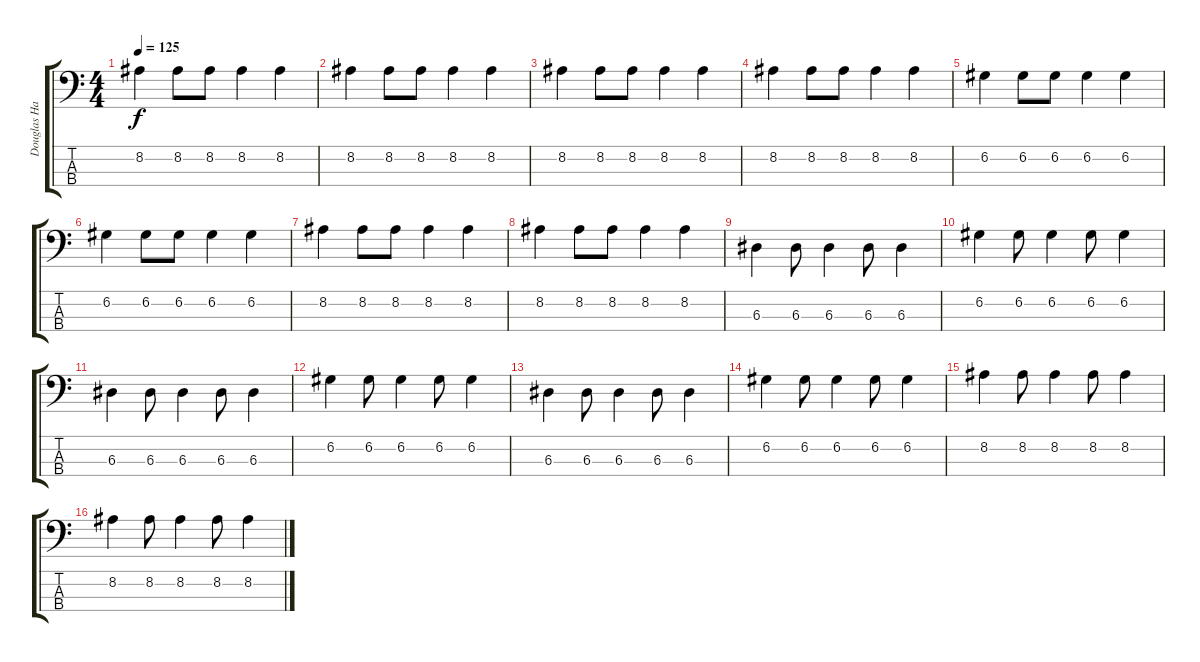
\track ("Douglas Hart" "Douglas Ha") {instrument electricbassfinger}
\staff {score tabs}
\tuning (G2 D2 A1 E1) {hide}
\ts (4 4)
\tempo 125
\clef f4
\ks c
8.2.4{dy f} 8.2.8 8.2.8 8.2.4 8.2.4 |
8.2.4 8.2.8 8.2.8 8.2.4 8.2.4 |
8.2.4 8.2.8 8.2.8 8.2.4 8.2.4 |
8.2.4 8.2.8 8.2.8 8.2.4 8.2.4 |
6.2.4 6.2.8 6.2.8 6.2.4 6.2.4 |
6.2.4 6.2.8 6.2.8 6.2.4 6.2.4 |
8.2.4 8.2.8 8.2.8 8.2.4 8.2.4 |
8.2.4 8.2.8 8.2.8 8.2.4 8.2.4 |
6.3.4 6.3.8 6.3.4 6.3.8 6.3.4 |
6.2.4 6.2.8 6.2.4 6.2.8 6.2.4 |
6.3.4 6.3.8 6.3.4 6.3.8 6.3.4 |
6.2.4 6.2.8 6.2.4 6.2.8 6.2.4 |
6.3.4 6.3.8 6.3.4 6.3.8 6.3.4 |
6.2.4 6.2.8 6.2.4 6.2.8 6.2.4 |
8.2.4 8.2.8 8.2.4 8.2.8 8.2.4 |
8.2.4 8.2.8 8.2.4 8.2.8 8.2.4
